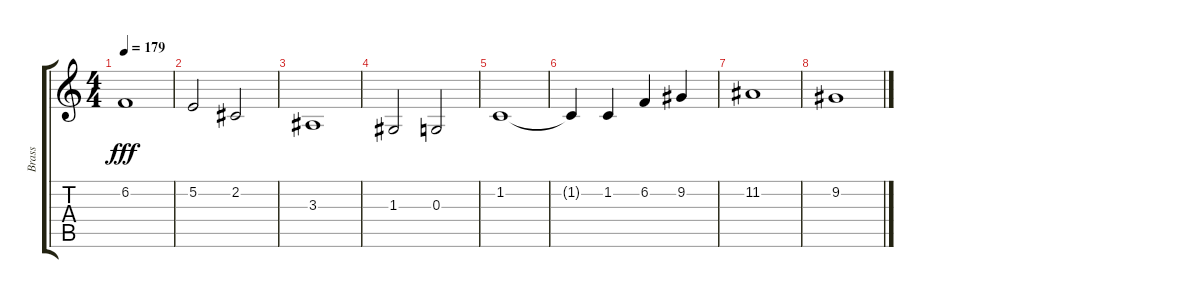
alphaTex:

\track ("Brass" "Brass") {instrument frenchhorn}
\staff {score tabs}
\tuning (E4 B3 G3 D3 A2 E2) {hide}
\ts (4 4)
\tempo 179
\clef g2
\ks c
6.2.1{dy fff} |
5.2.2 2.2.2 |
3.3.1 |
1.3.2 0.3.2 |
1.2.1 |
1.2{t}.4 1.2.4 6.2.4 9.2.4 |
11.2.1 |
9.2.1
